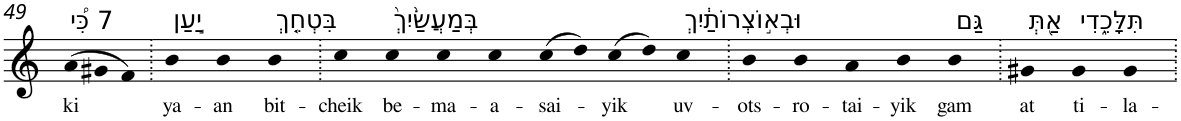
**kern	**text
*part1	*part1
*staff1	*staff1
*I"Piano	*
*I'Pno	*
!!LO:PB:g=z
*clefG2	*
*k[]	*
*Xtuplet	*
=49	=49
!LO:TX:a:t=7 כִּ֠י	!
!	!LO:LY:b
(>12a	ki
12g#X	.
12f)	.
=50.	=50.
!LO:TX:a:t=יַ֣עַן	!
!	!LO:LY:b
4b	ya-
!	!LO:LY:b
4b	-an
!LO:TX:a:t=בִּטְחֵ֤ךְ	!
!	!LO:LY:b
4b	bit-
=51.	=51.
!	!LO:LY:b
4cc	-cheik
!LO:TX:a:t=בְּמַעֲשַׂ֙יִךְ֙	!
!	!LO:LY:b
4cc	be-
!	!LO:LY:b
4cc	-ma-
!	!LO:LY:b
4cc	-a-
!	!LO:LY:b
(>8cc	-sai-
8dd)	.
!	!LO:LY:b
(>8cc	-yik
8dd)	.
!LO:TX:a:t=וּבְא֣וֹצְרוֹתַ֔יִךְ	!
!	!LO:LY:b
4cc	uv-
=52.	=52.
!	!LO:LY:b
4b	-ots-
!	!LO:LY:b
4b	-ro-
!	!LO:LY:b
4a	-tai-
!	!LO:LY:b
4b	-yik
!LO:TX:a:t=גַּם	!
!	!LO:LY:b
4b	gam
=53.	=53.
!LO:TX:a:t=אַ֖תְּ	!
!	!LO:LY:b
4g#X	at
!LO:TX:a:t=תִּלָּכֵ֑דִי	!
!	!LO:LY:b
4g#	ti-
!	!LO:LY:b
4g#	-la-
=.	=.
*-	*-
